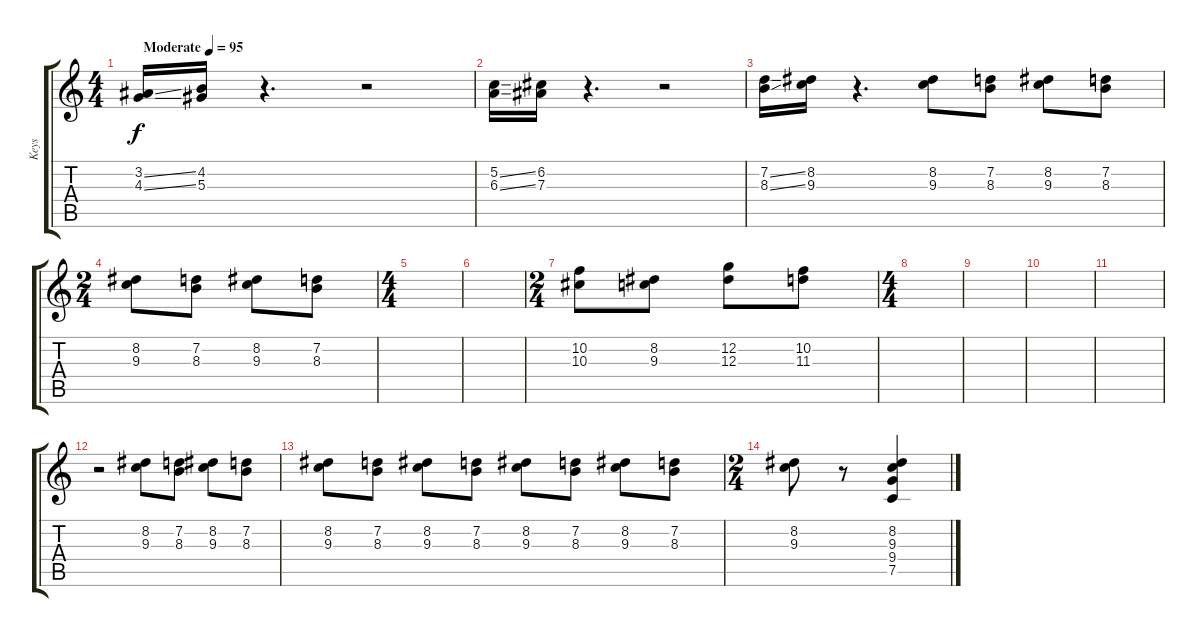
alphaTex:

\track ("Keys" "Keys") {instrument orchestrahit}
\staff {score tabs}
\tuning (C5 G4 Eb4 Bb3 F3 C3) {hide}
\ts (4 4)
\tempo (95 "Moderate")
\clef g2
\ks c
(3.2{ss} 4.3{ss}).16{dy f instrument orchestrahit} (4.2 5.3).16 r.4{d} r.2 |
(5.2{ss} 6.3{ss}).16 (6.2 7.3).16 r.4{d} r.2 |
(7.2{ss} 8.3{ss}).16 (8.2 9.3).16 r.4{d} (8.2 9.3).8 (7.2 8.3).8 (8.2 9.3).8 (7.2 8.3).8 |
\ts (2 4)
(8.2 9.3).8 (7.2 8.3).8 (8.2 9.3).8 (7.2 8.3).8 |
\ts (4 4)
|
|
\ts (2 4)
(10.2 10.3).8 (8.2 9.3).8 (12.2 12.3).8 (10.2 11.3).8 |
\ts (4 4)
|
|
|
|
r.2 (8.2 9.3).8 (7.2 8.3).8 (8.2 9.3).8 (7.2 8.3).8 |
(8.2 9.3).8 (7.2 8.3).8 (8.2 9.3).8 (7.2 8.3).8 (8.2 9.3).8 (7.2 8.3).8 (8.2 9.3).8 (7.2 8.3).8 |
\ts (2 4)
(8.2 9.3).8 r.8 (8.2 9.3 9.4 7.5).4
